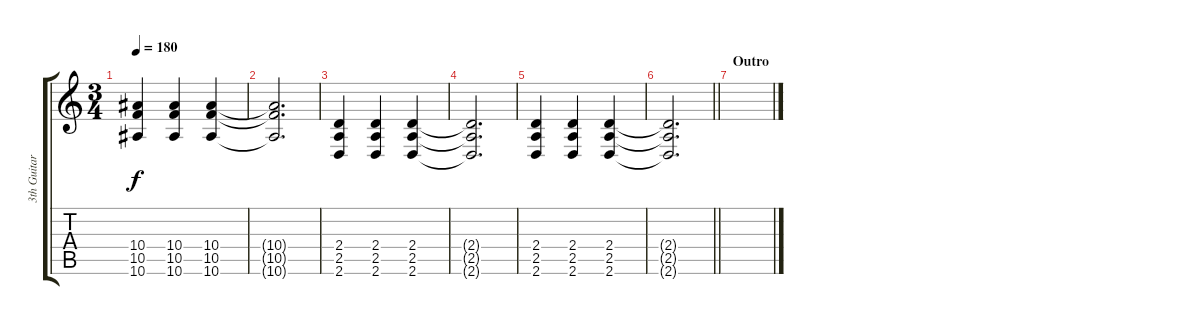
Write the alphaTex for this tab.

\track ("3th Guitar" "3th Guitar") {instrument distortionguitar}
\staff {score tabs}
\tuning (D4 A3 F3 C3 G2 C2) {hide}
\ts (3 4)
\tempo 180
\clef g2
\ks c
(10.4 10.5 10.6).4{dy f} (10.4 10.5 10.6).4 (10.4 10.5 10.6).4 |
(10.4{t} 10.5{t} 10.6{t}).2{d} |
(2.4 2.5 2.6).4 (2.4 2.5 2.6).4 (2.4 2.5 2.6).4 |
(2.4{t} 2.5{t} 2.6{t}).2{d} |
(2.4 2.5 2.6).4 (2.4 2.5 2.6).4 (2.4 2.5 2.6).4 |
\barLineRight lightlight
(2.4{t} 2.5{t} 2.6{t}).2{d} |
\section ("" "Outro")
